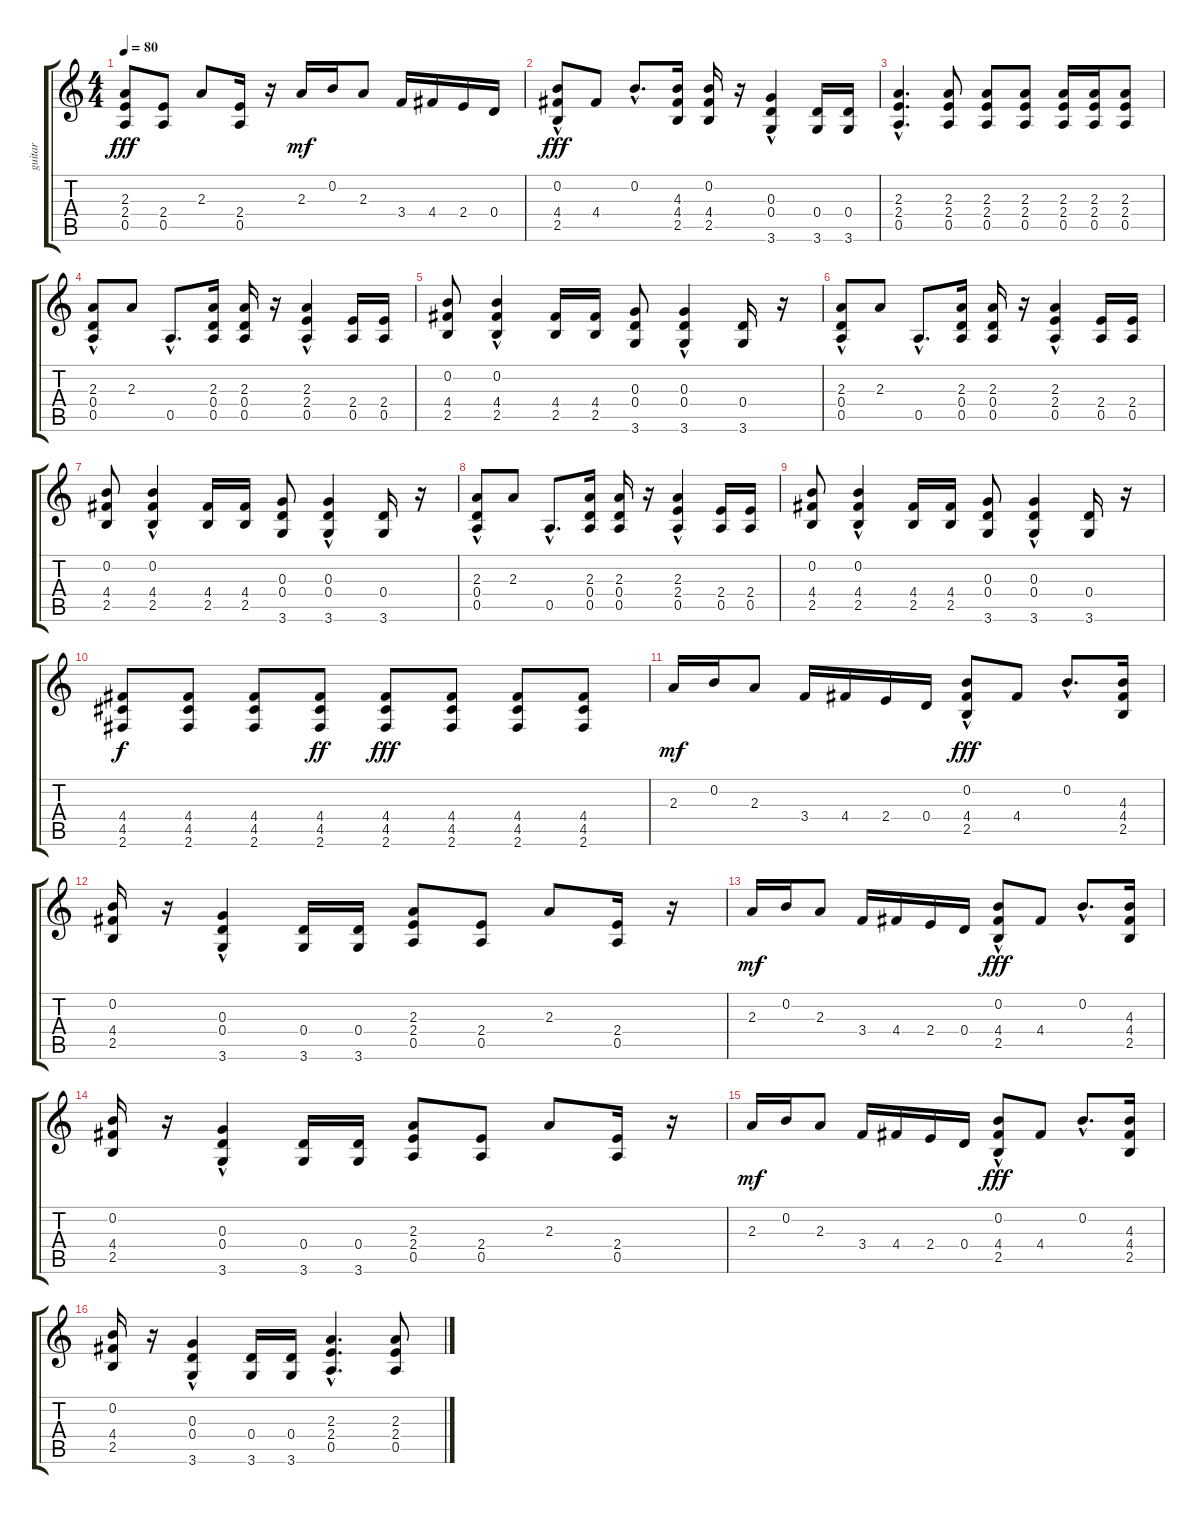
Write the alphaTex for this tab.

\track ("guitar" "guitar") {instrument electricguitarclean}
\staff {score tabs}
\tuning (E4 B3 G3 D3 A2 E2) {hide}
\ts (4 4)
\tempo 80
\clef g2
\ks c
(2.3 2.4 0.5).8{dy fff} (2.4 0.5).8 2.3.8 (2.4 0.5).16 r.16 2.3.16{dy mf} 0.2.16 2.3.8 3.4.16 4.4.16 2.4.16 0.4.16 |
(0.2 4.4 2.5{hac}).8{dy fff} 4.4.8 0.2{hac}.8{d} (4.3 4.4 2.5).16 (0.2 4.4 2.5).16 r.16 (0.3{hac} 0.4 3.6).4 (0.4 3.6).16 (0.4 3.6).16 |
(2.3{hac} 2.4{hac} 0.5{hac}).4{d} (2.3 2.4 0.5).8 (2.3 2.4 0.5).8 (2.3 2.4 0.5).8 (2.3 2.4 0.5).16 (2.3 2.4 0.5).16 (2.3 2.4 0.5).8 |
(2.3 0.4{hac} 0.5).8 2.3.8 0.5{hac}.8{d} (2.3 0.4 0.5).16 (2.3 0.4 0.5).16 r.16 (2.3{hac} 2.4 0.5).4 (2.4 0.5).16 (2.4 0.5).16 |
(0.2 4.4 2.5).8 (0.2{hac} 4.4 2.5).4 (4.4 2.5).16 (4.4 2.5).16 (0.3 0.4 3.6).8 (0.3{hac} 0.4 3.6).4 (0.4 3.6).16 r.16 |
(2.3 0.4{hac} 0.5).8 2.3.8 0.5{hac}.8{d} (2.3 0.4 0.5).16 (2.3 0.4 0.5).16 r.16 (2.3{hac} 2.4 0.5).4 (2.4 0.5).16 (2.4 0.5).16 |
(0.2 4.4 2.5).8 (0.2{hac} 4.4 2.5).4 (4.4 2.5).16 (4.4 2.5).16 (0.3 0.4 3.6).8 (0.3{hac} 0.4 3.6).4 (0.4 3.6).16 r.16 |
(2.3 0.4{hac} 0.5).8 2.3.8 0.5{hac}.8{d} (2.3 0.4 0.5).16 (2.3 0.4 0.5).16 r.16 (2.3{hac} 2.4 0.5).4 (2.4 0.5).16 (2.4 0.5).16 |
(0.2 4.4 2.5).8 (0.2{hac} 4.4 2.5).4 (4.4 2.5).16 (4.4 2.5).16 (0.3 0.4 3.6).8 (0.3{hac} 0.4 3.6).4 (0.4 3.6).16 r.16 |
(4.4 4.5 2.6).8{dy f} (4.4 4.5 2.6).8 (4.4 4.5 2.6).8 (4.4 4.5 2.6).8{dy ff} (4.4 4.5 2.6).8{dy fff} (4.4 4.5 2.6).8 (4.4 4.5 2.6).8 (4.4 4.5 2.6).8 |
2.3.16{dy mf} 0.2.16 2.3.8 3.4.16 4.4.16 2.4.16 0.4.16 (0.2 4.4 2.5{hac}).8{dy fff} 4.4.8 0.2{hac}.8{d} (4.3 4.4 2.5).16 |
(0.2 4.4 2.5).16 r.16 (0.3{hac} 0.4 3.6).4 (0.4 3.6).16 (0.4 3.6).16 (2.3 2.4 0.5).8 (2.4 0.5).8 2.3.8 (2.4 0.5).16 r.16 |
2.3.16{dy mf} 0.2.16 2.3.8 3.4.16 4.4.16 2.4.16 0.4.16 (0.2 4.4 2.5{hac}).8{dy fff} 4.4.8 0.2{hac}.8{d} (4.3 4.4 2.5).16 |
(0.2 4.4 2.5).16 r.16 (0.3{hac} 0.4 3.6).4 (0.4 3.6).16 (0.4 3.6).16 (2.3 2.4 0.5).8 (2.4 0.5).8 2.3.8 (2.4 0.5).16 r.16 |
2.3.16{dy mf} 0.2.16 2.3.8 3.4.16 4.4.16 2.4.16 0.4.16 (0.2 4.4 2.5{hac}).8{dy fff} 4.4.8 0.2{hac}.8{d} (4.3 4.4 2.5).16 |
(0.2 4.4 2.5).16 r.16 (0.3{hac} 0.4 3.6).4 (0.4 3.6).16 (0.4 3.6).16 (2.3{hac} 2.4{hac} 0.5{hac}).4{d} (2.3 2.4 0.5).8
